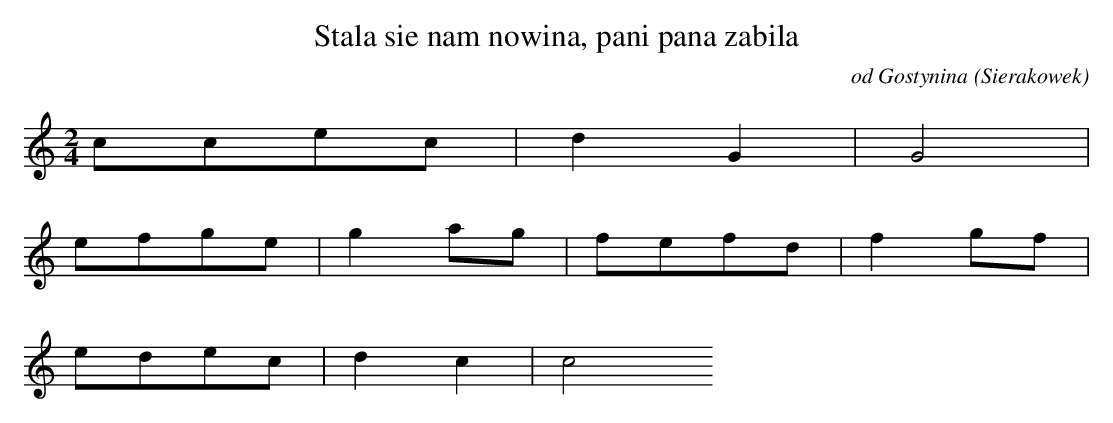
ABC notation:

X:1
T: Stala sie nam nowina, pani pana zabila
O: od Gostynina (Sierakowek)
M: 2/4
L: 1/8
K: C
ccec | d2G2 | G4 |
efge | g2ag | fefd | f2gf |
edec | d2c2 | c4
